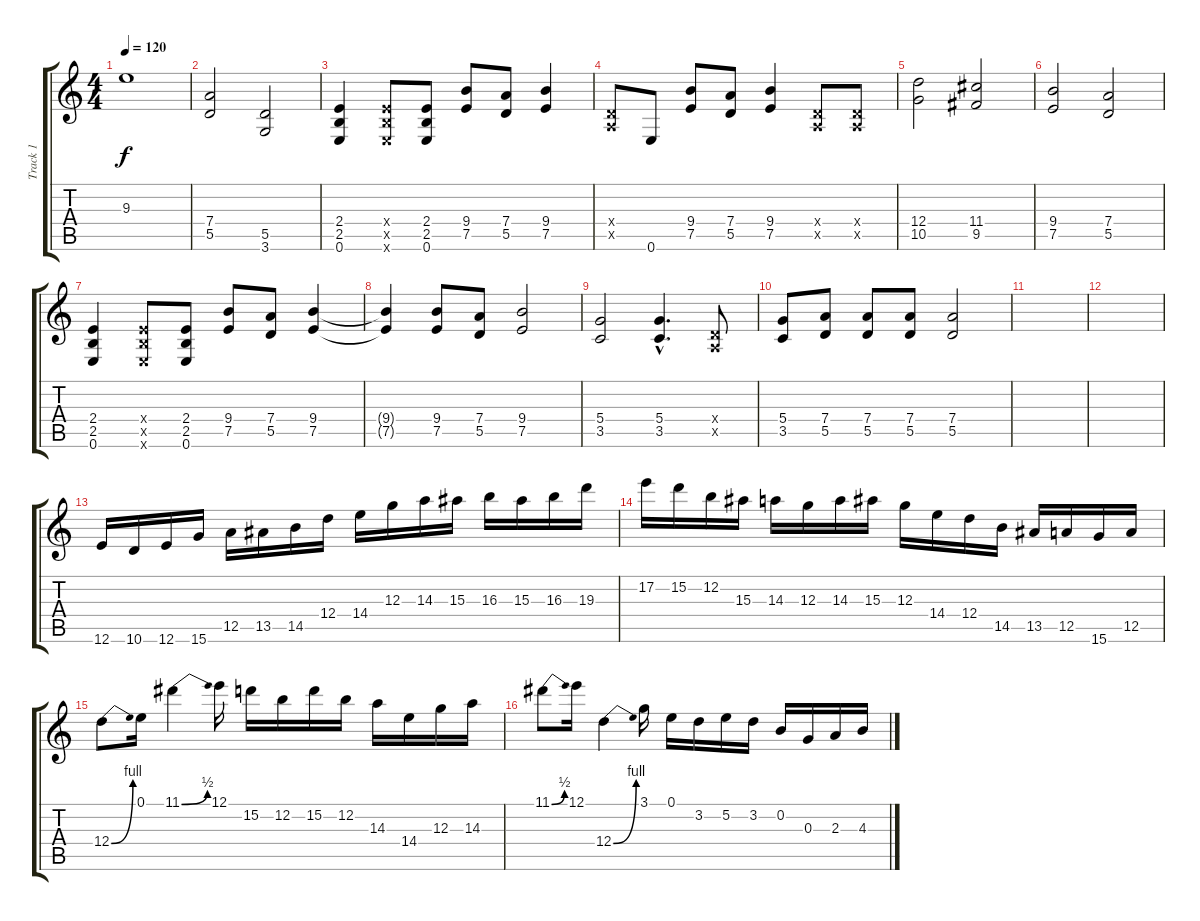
\track ("Track 1" "Track 1") {instrument overdrivenguitar}
\staff {score tabs}
\tuning (E4 B3 G3 D3 A2 E2) {hide}
\ts (4 4)
\tempo 120
\clef g2
\ks c
9.3.1{dy f} |
(7.4 5.5).2 (5.5 3.6).2 |
(2.4 2.5 0.6).4 (2.4{x} 2.5{x} 0.6{x}).8 (2.4 2.5 0.6).8 (9.4 7.5).8 (7.4 5.5).8 (9.4 7.5).4 |
(0.4{x} 0.5{x}).8 0.6.8 (9.4 7.5).8 (7.4 5.5).8 (9.4 7.5).4 (0.4{x} 0.5{x}).8 (0.4{x} 0.5{x}).8 |
(12.4 10.5).2 (11.4 9.5).2 |
(9.4 7.5).2 (7.4 5.5).2 |
(2.4 2.5 0.6).4 (2.4{x} 2.5{x} 0.6{x}).8 (2.4 2.5 0.6).8 (9.4 7.5).8 (7.4 5.5).8 (9.4 7.5).4 |
(9.4{t} 7.5{t}).4 (9.4 7.5).8 (7.4 5.5).8 (9.4 7.5).2 |
(5.4 3.5).2 (5.4{hac} 3.5{hac}).4{d} (0.4{x} 0.5{x}).8 |
(5.4 3.5).8 (7.4 5.5).8 (7.4 5.5).8 (7.4 5.5).8 (7.4 5.5).2 |
|
|
12.6.16 10.6.16 12.6.16 15.6.16 12.5.16 13.5.16 14.5.16 12.4.16 14.4.16 12.3.16 14.3.16 15.3.16 16.3.16 15.3.16 16.3.16 19.3.16 |
17.2.16 15.2.16 12.2.16 15.3.16 14.3.16 12.3.16 14.3.16 15.3.16 12.3.16 14.4.16 12.4.16 14.5.16 13.5.16 12.5.16 15.6.16 12.5.16 |
12.4{be (bend 0 0 60 4)}.8 0.1.16 11.1{be (bend 0 0 60 2)}.4 12.1.16 15.2.16 12.2.16 15.2.16 12.2.16 14.3.16 14.4.16 12.3.16 14.3.16 |
11.1{be (bend 0 0 60 2)}.8 12.1.16 12.4{be (bend 0 0 60 4)}.4 3.1.16 0.1.16 3.2.16 5.2.16 3.2.16 0.2.16 0.3.16 2.3.16 4.3.16
